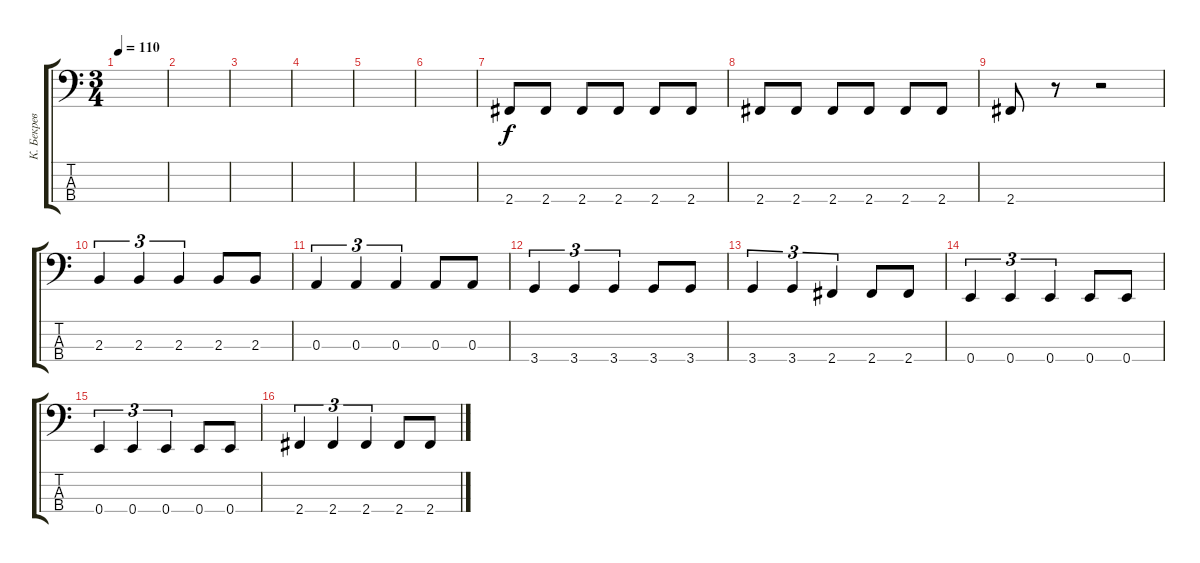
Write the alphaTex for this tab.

\track ("К. Бекрев" "К. Бекрев") {instrument electricbassfinger}
\staff {score tabs}
\tuning (G2 D2 A1 E1) {hide}
\ts (3 4)
\tempo 110
\clef f4
\ks c
|
|
|
|
|
|
2.4.8 2.4.8 2.4.8 2.4.8 2.4.8 2.4.8 |
2.4.8 2.4.8 2.4.8 2.4.8 2.4.8 2.4.8 |
2.4.8 r.8 r.2 |
2.3.4{tu (3 2)} 2.3.4{tu (3 2)} 2.3.4{tu (3 2)} 2.3.8 2.3.8 |
0.3.4{tu (3 2)} 0.3.4{tu (3 2)} 0.3.4{tu (3 2)} 0.3.8 0.3.8 |
3.4.4{tu (3 2)} 3.4.4{tu (3 2)} 3.4.4{tu (3 2)} 3.4.8 3.4.8 |
3.4.4{tu (3 2)} 3.4.4{tu (3 2)} 2.4.4{tu (3 2)} 2.4.8 2.4.8 |
0.4.4{tu (3 2)} 0.4.4{tu (3 2)} 0.4.4{tu (3 2)} 0.4.8 0.4.8 |
0.4.4{tu (3 2)} 0.4.4{tu (3 2)} 0.4.4{tu (3 2)} 0.4.8 0.4.8 |
2.4.4{tu (3 2)} 2.4.4{tu (3 2)} 2.4.4{tu (3 2)} 2.4.8 2.4.8
